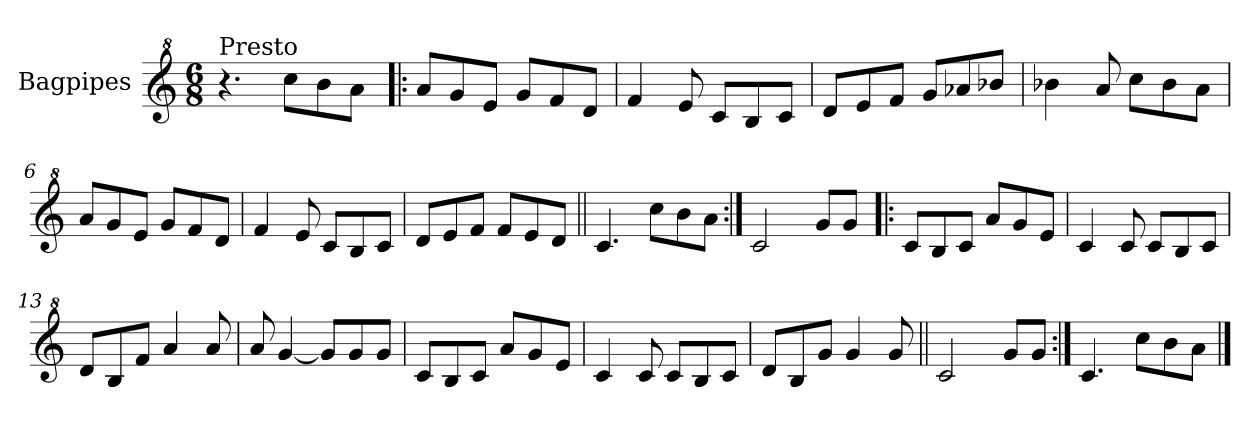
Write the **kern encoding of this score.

**kern
*part1
*staff1
*I"Bagpipes
*I'Bag
*clefG^2
*k[]
*C:
*M6/8
=1
!LO:TX:a:t=Presto
4.r
8ccc\L
8bb\
8aa\J
=2!|:
8aa/L
8gg/
8ee/J
8gg/L
8ff/
8dd/J
=3
4ff/
8ee/
8cc/L
8b/
8cc/J
=4
8dd/L
8ee/
8ff/J
8gg/L
8aa-X/
8bb-X/J
=5
4bb-X\
8aa/
8ccc\L
8bb-\
8aa\J
=6
8aa/L
8gg/
8ee/J
8gg/L
8ff/
8dd/J
=7
4ff/
8ee/
8cc/L
8b/
8cc/J
!!LO:LB:g=z
=8
8dd/L
8ee/
8ff/J
8ff/L
8ee/
8dd/J
=9||
4.cc/
8ccc\L
8bb\
8aa\J
=10:|!
2cc/
8gg/L
8gg/J
=11!|:
8cc/L
8b/
8cc/J
8aa/L
8gg/
8ee/J
=12
4cc/
8cc/
8cc/L
8b/
8cc/J
=13
8dd/L
8b/
8ff/J
4aa/
8aa/
=14
8aa/
[4gg/
8gg/L]
8gg/
8gg/J
=15
8cc/L
8b/
8cc/J
8aa/L
8gg/
8ee/J
!!LO:LB:g=z
=16
4cc/
8cc/
8cc/L
8b/
8cc/J
=17
8dd/L
8b/
8gg/J
4gg/
8gg/
=18||
2cc/
8gg/L
8gg/J
=19:|!
4.cc/
8ccc\L
8bb\
8aa\J
==
*-
